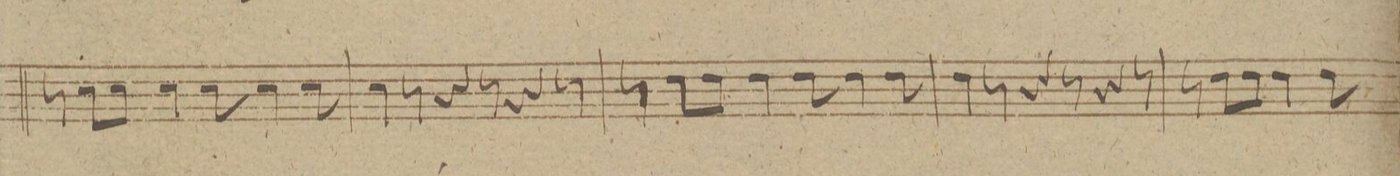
**kern	**dynam
*I"Clarini 1mo in E.	*
*clefG2	*
*k[f#c#g#d#]	*
*M9/8	*
8r	.
8ee\L	.
8ee\J	.
4ee\	.
8ee\	.
4ee\	.
8ee\	.
=75	=75
4ee\	.
8r	.
4r	.
8r	.
4r	.
8r	.
=76	=76
8r	.
8ff#\L	.
8ff#\J	.
4ff#\	.
8ff#\	.
4ff#\	.
8ff#\	.
=77	=77
4ff#\	.
8r	.
4r	.
8r	.
4r	.
8r	.
=78	=78
8r	.
8ff#\L	.
8ff#\J	.
4ff#\	.
8ff#\	.
*-	*-
